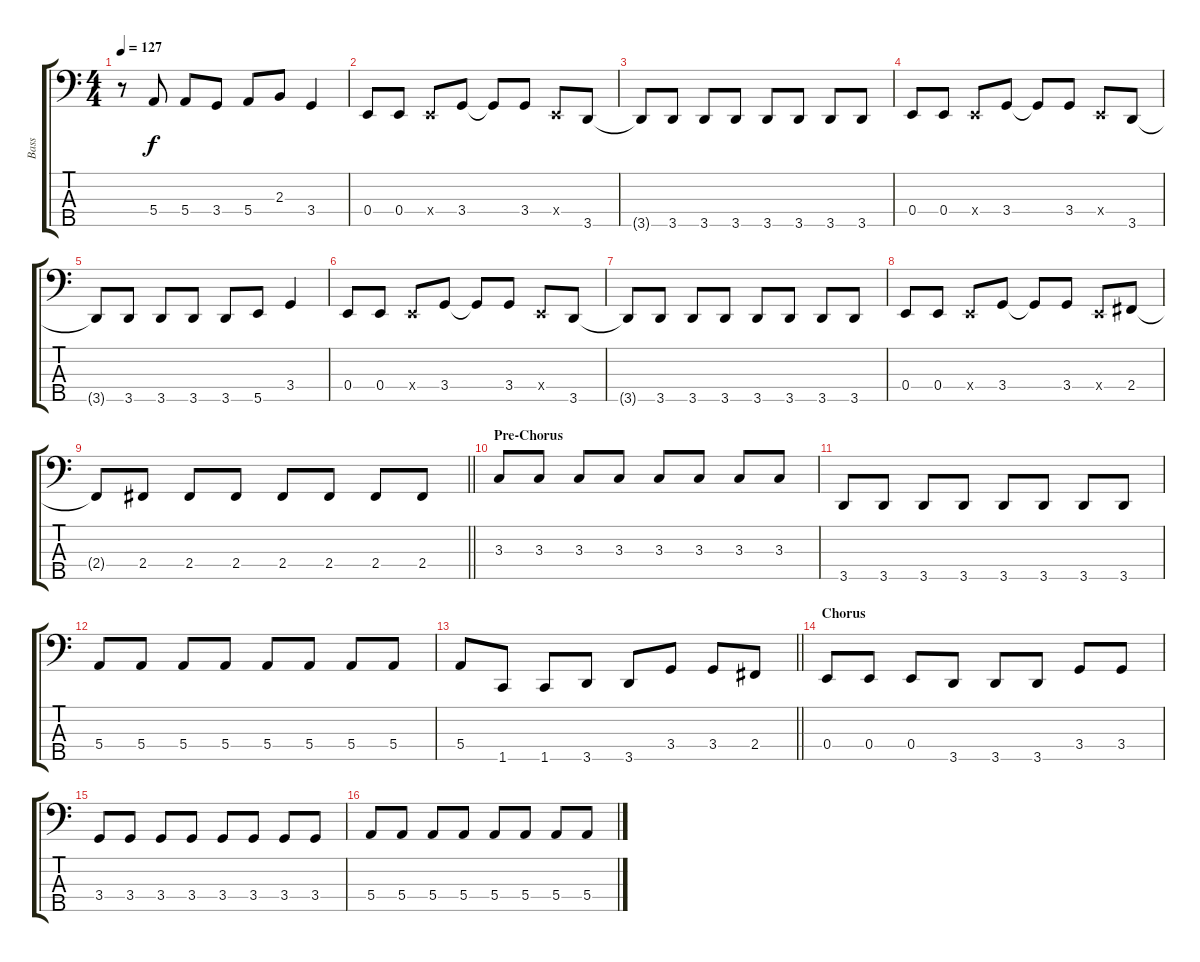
\track ("Bass" "Bass") {instrument electricbasspick}
\staff {score tabs}
\tuning (G2 D2 A1 E1 B0) {hide}
\ts (4 4)
\tempo 127
\clef f4
\ks c
r.8{dy f} 5.4.8 5.4.8 3.4.8 5.4.8 2.3.8 3.4.4 |
0.4.8 0.4.8 0.4{x}.8 3.4.8 3.4{t}.8 3.4.8 0.4{x}.8 3.5.8 |
3.5{t}.8 3.5.8 3.5.8 3.5.8 3.5.8 3.5.8 3.5.8 3.5.8 |
0.4.8 0.4.8 0.4{x}.8 3.4.8 3.4{t}.8 3.4.8 0.4{x}.8 3.5.8 |
3.5{t}.8 3.5.8 3.5.8 3.5.8 3.5.8 5.5.8 3.4.4 |
0.4.8 0.4.8 0.4{x}.8 3.4.8 3.4{t}.8 3.4.8 0.4{x}.8 3.5.8 |
3.5{t}.8 3.5.8 3.5.8 3.5.8 3.5.8 3.5.8 3.5.8 3.5.8 |
0.4.8 0.4.8 0.4{x}.8 3.4.8 3.4{t}.8 3.4.8 0.4{x}.8 2.4.8 |
\barLineRight lightlight
2.4{t}.8 2.4.8 2.4.8 2.4.8 2.4.8 2.4.8 2.4.8 2.4.8 |
\section ("" "Pre-Chorus")
3.3.8 3.3.8 3.3.8 3.3.8 3.3.8 3.3.8 3.3.8 3.3.8 |
3.5.8 3.5.8 3.5.8 3.5.8 3.5.8 3.5.8 3.5.8 3.5.8 |
5.4.8 5.4.8 5.4.8 5.4.8 5.4.8 5.4.8 5.4.8 5.4.8 |
\barLineRight lightlight
5.4.8 1.5.8 1.5.8 3.5.8 3.5.8 3.4.8 3.4.8 2.4.8 |
\section ("" "Chorus")
0.4.8 0.4.8 0.4.8 3.5.8 3.5.8 3.5.8 3.4.8 3.4.8 |
3.4.8 3.4.8 3.4.8 3.4.8 3.4.8 3.4.8 3.4.8 3.4.8 |
5.4.8 5.4.8 5.4.8 5.4.8 5.4.8 5.4.8 5.4.8 5.4.8
